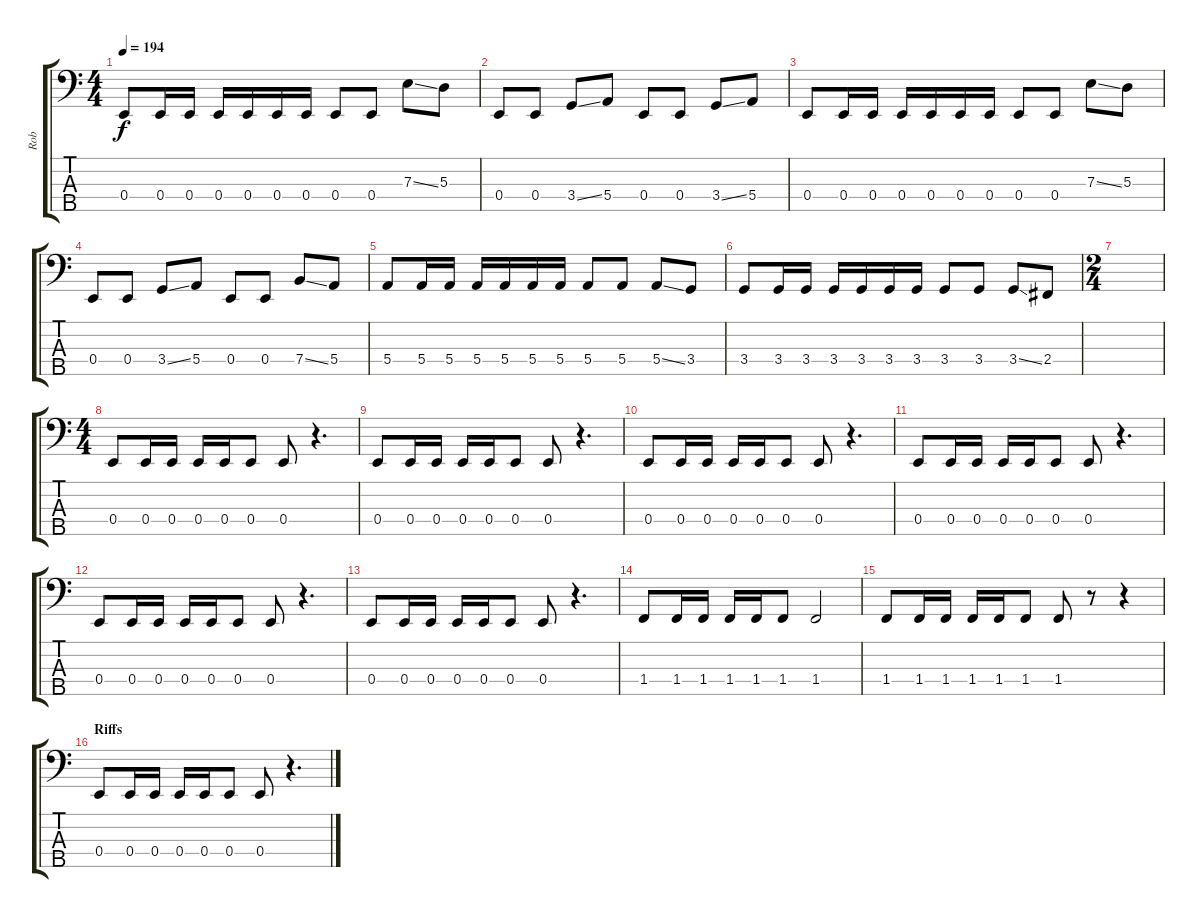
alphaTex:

\track ("Rob" "Rob") {instrument electricbassfinger}
\staff {score tabs}
\tuning (G2 D2 A1 E1 B0) {hide}
\ts (4 4)
\tempo 194
\clef f4
\ks c
0.4.8{dy f} 0.4.16 0.4.16 0.4.16 0.4.16 0.4.16 0.4.16 0.4.8 0.4.8 7.3{ss}.8 5.3.8 |
0.4.8 0.4.8 3.4{ss}.8 5.4.8 0.4.8 0.4.8 3.4{ss}.8 5.4.8 |
0.4.8 0.4.16 0.4.16 0.4.16 0.4.16 0.4.16 0.4.16 0.4.8 0.4.8 7.3{ss}.8 5.3.8 |
0.4.8 0.4.8 3.4{ss}.8 5.4.8 0.4.8 0.4.8 7.4{ss}.8 5.4.8 |
5.4.8 5.4.16 5.4.16 5.4.16 5.4.16 5.4.16 5.4.16 5.4.8 5.4.8 5.4{ss}.8 3.4.8 |
3.4.8 3.4.16 3.4.16 3.4.16 3.4.16 3.4.16 3.4.16 3.4.8 3.4.8 3.4{ss}.8 2.4.8 |
\ts (2 4)
|
\ts (4 4)
0.4.8 0.4.16 0.4.16 0.4.16 0.4.16 0.4.8 0.4.8 r.4{d} |
0.4.8 0.4.16 0.4.16 0.4.16 0.4.16 0.4.8 0.4.8 r.4{d} |
0.4.8 0.4.16 0.4.16 0.4.16 0.4.16 0.4.8 0.4.8 r.4{d} |
0.4.8 0.4.16 0.4.16 0.4.16 0.4.16 0.4.8 0.4.8 r.4{d} |
0.4.8 0.4.16 0.4.16 0.4.16 0.4.16 0.4.8 0.4.8 r.4{d} |
0.4.8 0.4.16 0.4.16 0.4.16 0.4.16 0.4.8 0.4.8 r.4{d} |
1.4.8 1.4.16 1.4.16 1.4.16 1.4.16 1.4.8 1.4.2 |
1.4.8 1.4.16 1.4.16 1.4.16 1.4.16 1.4.8 1.4.8 r.8 r.4 |
\section ("" "Riffs")
0.4.8 0.4.16 0.4.16 0.4.16 0.4.16 0.4.8 0.4.8 r.4{d}
